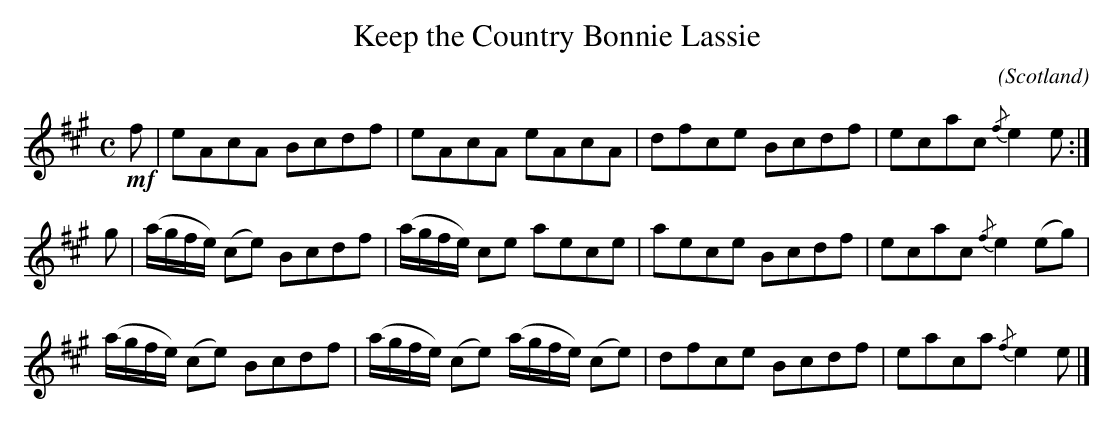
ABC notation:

X:1
T:Keep the Country Bonnie Lassie
C:
O:Scotland
M:C
L:1/8
K:A
!mf!f | eAcA Bcdf | eAcA eAcA | dfce Bcdf | ecac {/f}e2 e :|
g | (a/2g/2f/2e/2) (ce) Bcdf | (a/2g/2f/2e/2) ce aece | aece Bcdf | ecac {/f}e2 (eg) |
(a/2g/2f/2e/2) (ce) Bcdf | (a/2g/2f/2e/2) (ce) (a/2g/2f/2e/2) (ce) | dfce Bcdf | eaca {/f}e2 e |]
